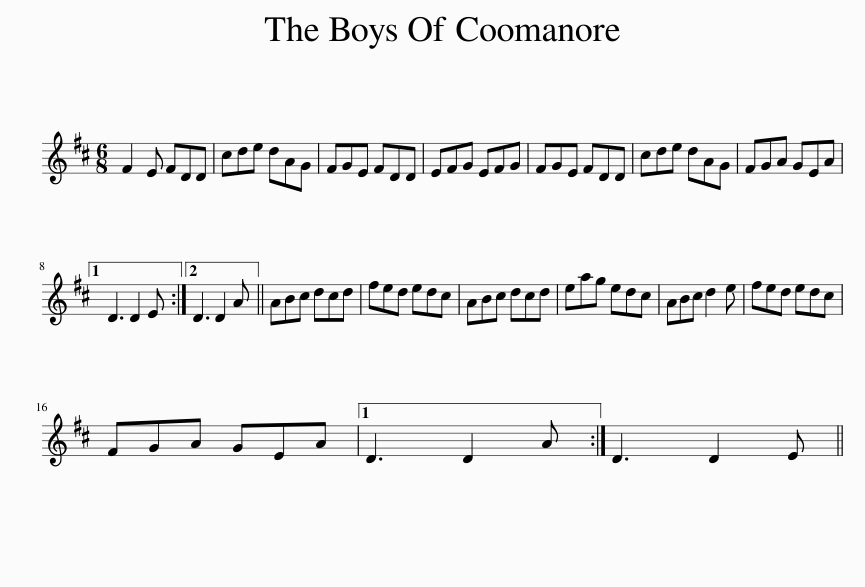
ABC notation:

X:1
L:1/8
M:6/8
I:linebreak $
K:D
V:1 treble
V:1
 F2 E FDD | cde dAG | FGE FDD | EFG EFG | FGE FDD | %5
 cde dAG | FGA GEA |1$ D3 D2 E :|2 D3 D2 A || ABc dcd | %10
 fed edc | ABc dcd | eag edc | ABc d2 e | fed edc |$ %15
 FGA GEA |1 D3 D2 A :| D3 D2 E || %18
